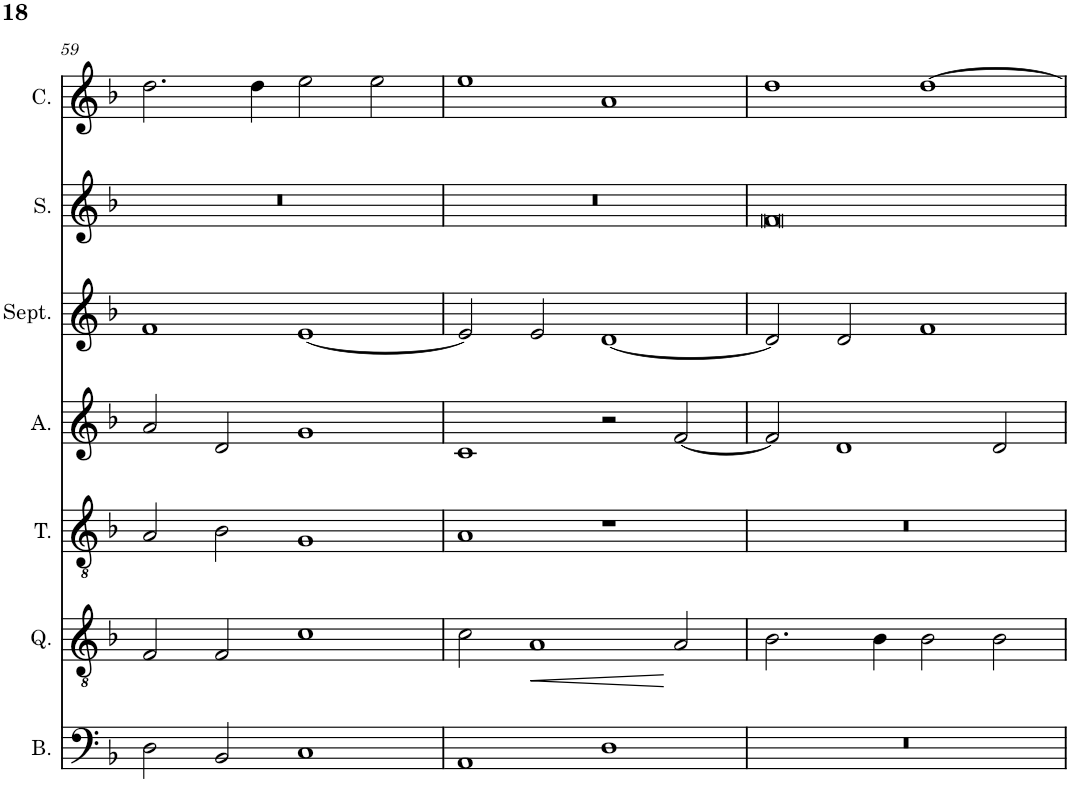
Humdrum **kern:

**kern	**kern	**dynam	**kern	**kern	**kern	**kern	**kern
*part7	*part6	*part6	*part5	*part4	*part3	*part2	*part1
*staff7	*staff6	*staff6	*staff5	*staff4	*staff3	*staff2	*staff1
*I"Bassus	*I"Quintus	*	*I"Tenor	*I"Altus	*I"Septimus	*I"Sextus	*I"Cantus
*I'B.	*I'Q.	*	*I'T.	*I'A.	*I'Sept.	*I'S.	*I'C.
!!LO:PB:g=z
*clefF4	*clefGv2	*	*clefGv2	*clefG2	*clefG2	*clefG2	*clefG2
*k[b-]	*k[b-]	*	*k[b-]	*k[b-]	*k[b-]	*k[b-]	*k[b-]
*F:	*F:	*	*F:	*F:	*F:	*F:	*F:
*M4/2	*M4/2	*	*M4/2	*M4/2	*M4/2	*M4/2	*M4/2
=59	=59	=59	=59	=59	=59	=59	=59
2D\	2F/	.	2A/	2a/	1f	0r	2.dd\
2BB-/	2F/	.	2B-\	2d/	.	.	.
.	.	.	.	.	.	.	4dd\
1C	1c	.	1G	1g	[1e	.	2ee\
.	.	.	.	.	.	.	2ee\
=60	=60	=60	=60	=60	=60	=60	=60
1AA	2c\	.	1A	1c	2e/]	0r	1ee
!	!	!LO:HP:b	!	!	!	!	!
.	1A	<	.	.	2e/	.	.
1D	.	.	1r	2r	[1d	.	1a
.	2A/	[	.	[2f/	.	.	.
=61	=61	=61	=61	=61	=61	=61	=61
0r	2.B-\	.	0r	2f/]	2d/]	0f	1dd
.	.	.	.	1d	2d/	.	.
.	4B-\	.	.	.	.	.	.
.	2B-\	.	.	.	1f	.	[1dd
.	2B-\	.	.	2d/	.	.	.
=	=	=	=	=	=	=	=
*-	*-	*-	*-	*-	*-	*-	*-
